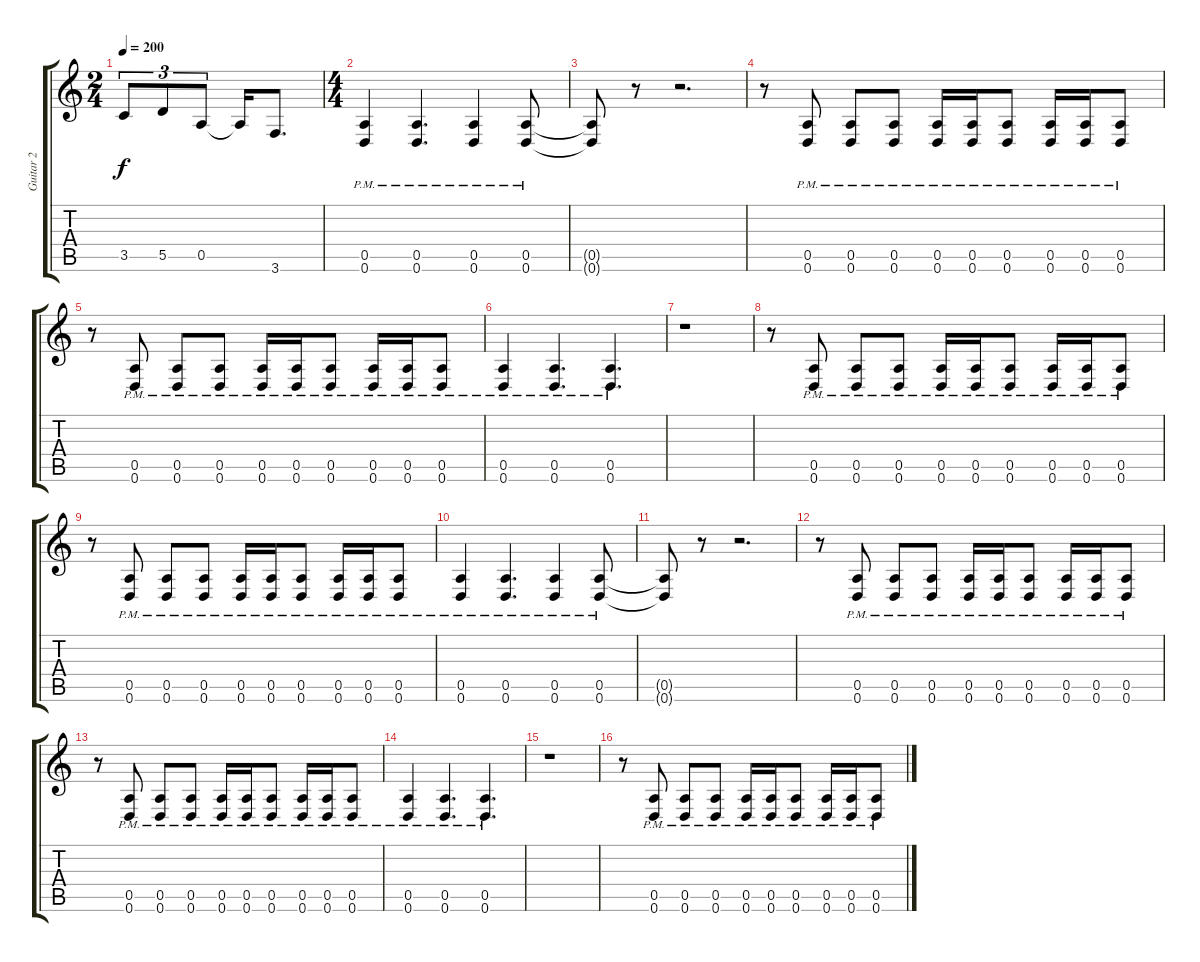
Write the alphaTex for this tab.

\track ("Guitar 2" "Guitar 2") {instrument overdrivenguitar}
\staff {score tabs}
\tuning (E4 B3 G3 D3 A2 D2) {hide}
\ts (2 4)
\tempo 200
\clef g2
\ks c
3.5.8{tu (3 2) dy f} 5.5.8{tu (3 2)} 0.5.8{tu (3 2)} 0.5{t}.16 3.6.8{d} |
\ts (4 4)
(0.5{pm} 0.6{pm}).4 (0.5{pm} 0.6{pm}).4{d} (0.5{pm} 0.6{pm}).4 (0.5{pm} 0.6{pm}).8 |
(0.5{t} 0.6{t}).8 r.8 r.2{d} |
r.8 (0.5{pm} 0.6{pm}).8 (0.5{pm} 0.6{pm}).8 (0.5{pm} 0.6{pm}).8 (0.5{pm} 0.6{pm}).16 (0.5{pm} 0.6{pm}).16 (0.5{pm} 0.6{pm}).8 (0.5{pm} 0.6{pm}).16 (0.5{pm} 0.6{pm}).16 (0.5{pm} 0.6{pm}).8 |
r.8 (0.5{pm} 0.6{pm}).8 (0.5{pm} 0.6{pm}).8 (0.5{pm} 0.6{pm}).8 (0.5{pm} 0.6{pm}).16 (0.5{pm} 0.6{pm}).16 (0.5{pm} 0.6{pm}).8 (0.5{pm} 0.6{pm}).16 (0.5{pm} 0.6{pm}).16 (0.5{pm} 0.6{pm}).8 |
(0.5{pm} 0.6{pm}).4 (0.5{pm} 0.6{pm}).4{d} (0.5{pm} 0.6{pm}).4{d} |
r.1 |
r.8 (0.5{pm} 0.6{pm}).8 (0.5{pm} 0.6{pm}).8 (0.5{pm} 0.6{pm}).8 (0.5{pm} 0.6{pm}).16 (0.5{pm} 0.6{pm}).16 (0.5{pm} 0.6{pm}).8 (0.5{pm} 0.6{pm}).16 (0.5{pm} 0.6{pm}).16 (0.5{pm} 0.6{pm}).8 |
r.8 (0.5{pm} 0.6{pm}).8 (0.5{pm} 0.6{pm}).8 (0.5{pm} 0.6{pm}).8 (0.5{pm} 0.6{pm}).16 (0.5{pm} 0.6{pm}).16 (0.5{pm} 0.6{pm}).8 (0.5{pm} 0.6{pm}).16 (0.5{pm} 0.6{pm}).16 (0.5{pm} 0.6{pm}).8 |
(0.5{pm} 0.6{pm}).4 (0.5{pm} 0.6{pm}).4{d} (0.5{pm} 0.6{pm}).4 (0.5{pm} 0.6{pm}).8 |
(0.5{t} 0.6{t}).8 r.8 r.2{d} |
r.8 (0.5{pm} 0.6{pm}).8 (0.5{pm} 0.6{pm}).8 (0.5{pm} 0.6{pm}).8 (0.5{pm} 0.6{pm}).16 (0.5{pm} 0.6{pm}).16 (0.5{pm} 0.6{pm}).8 (0.5{pm} 0.6{pm}).16 (0.5{pm} 0.6{pm}).16 (0.5{pm} 0.6{pm}).8 |
r.8 (0.5{pm} 0.6{pm}).8 (0.5{pm} 0.6{pm}).8 (0.5{pm} 0.6{pm}).8 (0.5{pm} 0.6{pm}).16 (0.5{pm} 0.6{pm}).16 (0.5{pm} 0.6{pm}).8 (0.5{pm} 0.6{pm}).16 (0.5{pm} 0.6{pm}).16 (0.5{pm} 0.6{pm}).8 |
(0.5{pm} 0.6{pm}).4 (0.5{pm} 0.6{pm}).4{d} (0.5{pm} 0.6{pm}).4{d} |
r.1 |
r.8 (0.5{pm} 0.6{pm}).8 (0.5{pm} 0.6{pm}).8 (0.5{pm} 0.6{pm}).8 (0.5{pm} 0.6{pm}).16 (0.5{pm} 0.6{pm}).16 (0.5{pm} 0.6{pm}).8 (0.5{pm} 0.6{pm}).16 (0.5{pm} 0.6{pm}).16 (0.5{pm} 0.6{pm}).8
